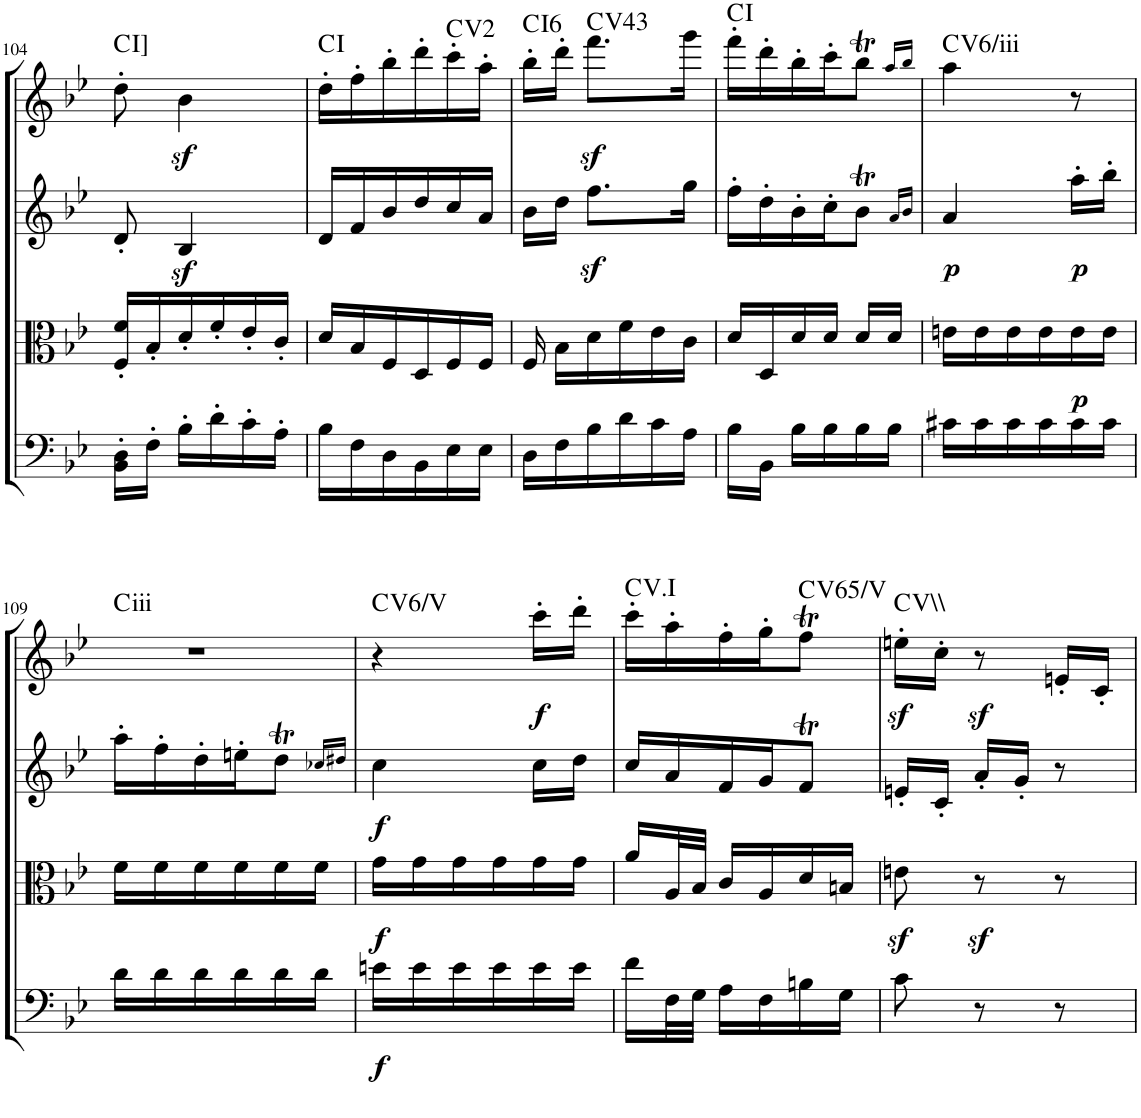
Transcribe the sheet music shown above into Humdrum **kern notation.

**kern	**dynam	**kern	**dynam	**kern	**dynam	**kern	**dynam	**harte
*part4	*part4	*part3	*part3	*part2	*part2	*part1	*part1	*part1
*staff4	*staff4	*staff3	*staff3	*staff2	*staff2	*staff1	*staff1	*
*I"Cello	*	*I"Viola	*	*I"2nd Violin	*	*I"1st Violin	*	*
*	*	*I'Vla	*	*I'Vln	*	*I'Vln	*	*
!!LO:PB:g=z
*clefF4	*	*clefC3	*	*clefG2	*	*clefG2	*	*
*k[b-e-]	*	*k[b-e-]	*	*k[b-e-]	*	*k[b-e-]	*	*
*B-:	*	*B-:	*	*B-:	*	*B-:	*	*
*M3/8	*	*M3/8	*	*M3/8	*	*M3/8	*	*
=104	=104	=104	=104	=104	=104	=104	=104	=104
16BB-\' 16D\'LL	.	16F/' 16f/'LL	.	8d'/	.	8dd'\	.	C:maj
16F'\JJ	.	16B-'/	.	.	.	.	.	.
16B-'\LL	.	16d'/	.	4B-z</	.	4b-z<\	.	.
16d'\	.	16f'/	.	.	.	.	.	.
16c'\	.	16e-'/	.	.	.	.	.	.
16A'\JJ	.	16c'/JJ	.	.	.	.	.	.
=105	=105	=105	=105	=105	=105	=105	=105	=105
16B-\LL	.	16d/LL	.	16d/LL	.	16dd'\LL	.	C:maj
16F\	.	16B-/	.	16f/	.	16ff'\	.	.
16D\	.	16F/	.	16b-/	.	16bb-'\	.	.
16BB-\	.	16D/	.	16dd/	.	16ddd'\	.	.
16E-\	.	16F/	.	16cc/	.	16ccc'\	.	C:maj(2)
16E-\JJ	.	16F/JJ	.	16a/JJ	.	16aa'\JJ	.	.
=106	=106	=106	=106	=106	=106	=106	=106	=106
!	!	!	!	!	!	!	!	!LO:H:kt=6
16D\LL	.	16F/	.	16b-\LL	.	16bb-'\LL	.	C:maj6
16F\	.	16B-\LL	.	16dd\JJ	.	16ddd'\JJ	.	.
!	!	!	!	!	!	!	!	!LO:H:kt=43
16B-\	.	16d\	.	8.ffz<\L	.	8.fff\L	.	C:maj
16d\	.	16f\	.	.	.	.	.	.
16c\	.	16e-\	.	.	.	.	.	.
16A\JJ	.	16c\JJ	.	16gg\Jk	.	16ggg\Jk	.	.
=107	=107	=107	=107	=107	=107	=107	=107	=107
16B-\LL	.	16d/LL	.	16ff'\LL	.	16fff'\LL	.	C:maj
16BB-\JJ	.	16D/	.	16dd'\	.	16ddd'\	.	.
16B-\LL	.	16d/	.	16b-'\	.	16bb-'\	.	.
16B-\	.	16d/JJ	.	16cc'\J	.	16ccc'\J	.	.
16B-\	.	16d/LL	.	8b-T\J	.	8bb-T\J	.	.
16B-\JJ	.	16d/JJ	.	.	.	.	.	.
.	.	.	.	16qa/LL	.	16qaa/LL	.	.
.	.	.	.	16qb-/JJ	.	16qbb-/JJ	.	.
=108	=108	=108	=108	=108	=108	=108	=108	=108
!	!	!	!	!	!LO:DY:b	!	!	!LO:H:kt=6/
16c#X\LL	.	16en\LL	.	4a/	p	4aa\	.	C:maj
16c#\	.	16e\	.	.	.	.	.	.
16c#\	.	16e\	.	.	.	.	.	.
16c#\	.	16e\	.	.	.	.	.	.
!	!	!	!LO:DY:b	!	!LO:DY:b	!	!	!
16c#\	.	16e\	p	16aa'\LL	p	8r	.	.
16c#\JJ	.	16e\JJ	.	16bb-'\JJ	.	.	.	.
!!LO:LB:g=z
=109	=109	=109	=109	=109	=109	=109	=109	=109
!	!	!	!	!	!	!	!	!LO:H:kt=iii
16d\LL	.	16f\LL	.	16aa'\LL	.	4.r	.	.
16d\	.	16f\	.	16ff'\	.	.	.	.
16d\	.	16f\	.	16dd'\	.	.	.	.
16d\	.	16f\	.	16een'\J	.	.	.	.
16d\	.	16f\	.	8ddt\J	.	.	.	.
16d\JJ	.	16f\JJ	.	.	.	.	.	.
.	.	.	.	16qcc-X/LL	.	.	.	.
.	.	.	.	16qdd#X/JJ	.	.	.	.
=110	=110	=110	=110	=110	=110	=110	=110	=110
!	!LO:DY:b	!	!LO:DY:b	!	!LO:DY:b	!	!	!LO:H:kt=V
16en\LL	f	16g\LL	f	4cc\	f	4r	.	.
16e\	.	16g\	.	.	.	.	.	.
16e\	.	16g\	.	.	.	.	.	.
16e\	.	16g\	.	.	.	.	.	.
!	!	!	!	!	!	!	!LO:DY:b	!
16e\	.	16g\	.	16cc\LL	.	16ccc'\LL	f	.
16e\JJ	.	16g\JJ	.	16dd\JJ	.	16ddd'\JJ	.	.
=111	=111	=111	=111	=111	=111	=111	=111	=111
16f\LL	.	16a/LL	.	16cc/LL	.	16ccc'\LL	.	C:maj
32F\L	.	32A/L	.	16a/	.	16aa'\	.	.
32G\JJJ	.	32B-/JJJ	.	.	.	.	.	.
16A\LL	.	16c/LL	.	16f/	.	16ff'\	.	.
16F\	.	16A/	.	16g/J	.	16gg'\J	.	.
!	!	!	!	!	!	!	!	!LO:H:kt=V
16Bn\	.	16d/	.	8fT/J	.	8ffT\J	.	.
16G\JJ	.	16Bn/JJ	.	.	.	.	.	.
=112	=112	=112	=112	=112	=112	=112	=112	=112
8c\	.	8enz<\	.	16en'/LL	.	16een'\LL	.	C:maj
.	.	.	.	16c'/JJ	.	16cc'\JJ	.	.
!	!	!	!LO:DY:b	!	!	!	!LO:DY:b	!
8r	.	8r	sf	16a'/LL	.	8r	sf	.
.	.	.	.	16g'/JJ	.	.	.	.
8r	.	8r	.	8r	.	16en'/LL	.	.
.	.	.	.	.	.	16c'/JJ	.	.
=	=	=	=	=	=	=	=	=
*-	*-	*-	*-	*-	*-	*-	*-	*-
